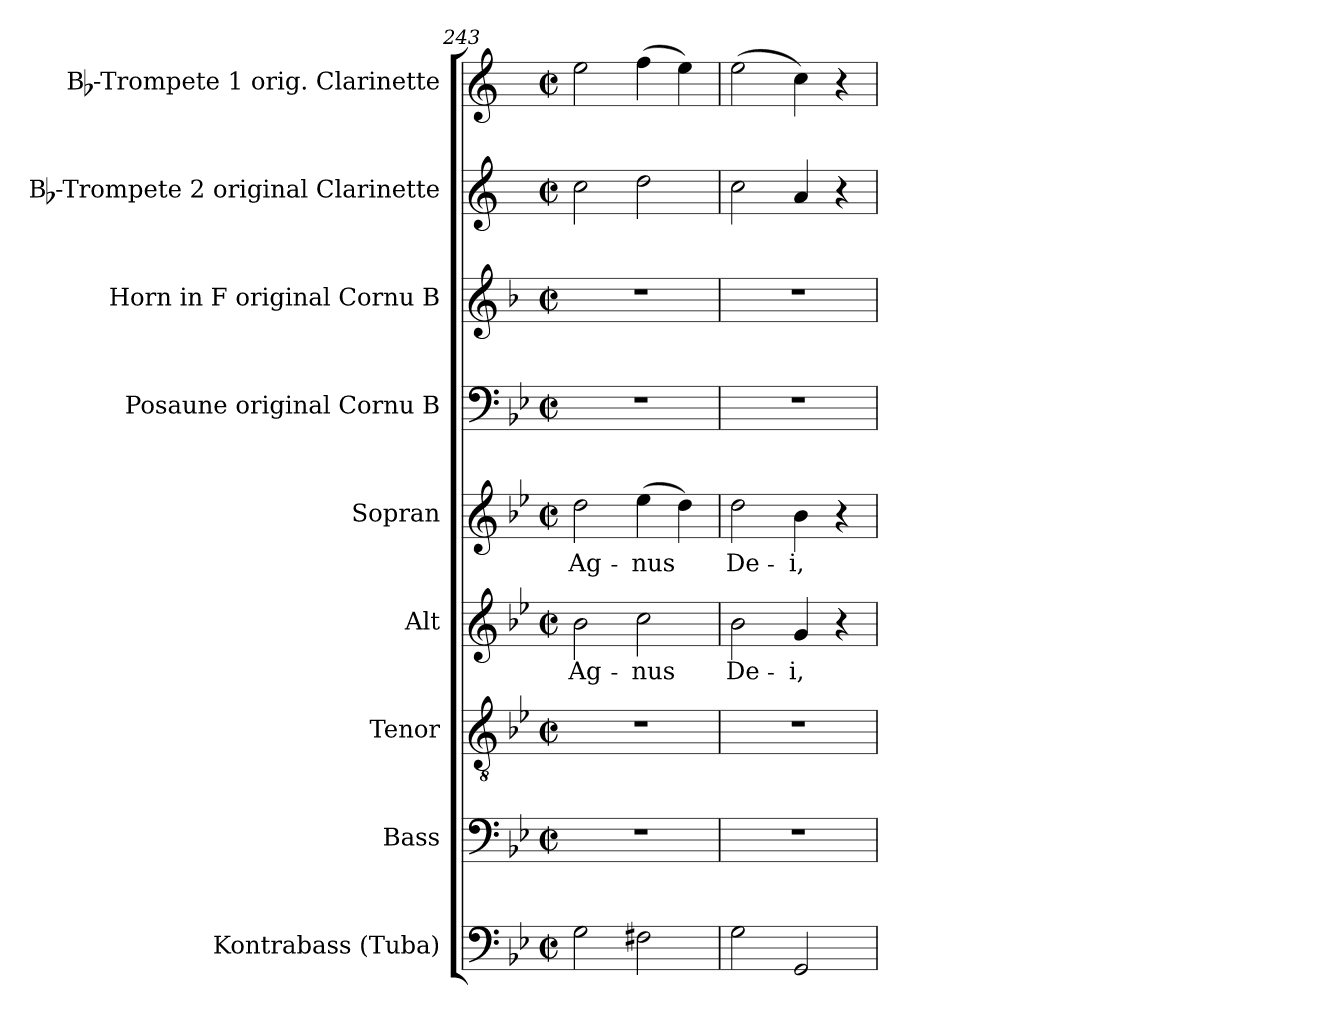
**kern	**kern	**kern	**kern	**text	**kern	**text	**kern	**kern	**kern	**kern
*part9	*part8	*part7	*part6	*part6	*part5	*part5	*part4	*part3	*part2	*part1
*staff9	*staff8	*staff7	*staff6	*staff6	*staff5	*staff5	*staff4	*staff3	*staff2	*staff1
*I"Kontrabass (Tuba)	*I"Bass	*I"Tenor	*I"Alt	*	*I"Sopran	*	*I"Posaune original Cornu B	*I"Horn in F original Cornu B	*I"Bb-Trompete 2 original Clarinette	*I"Bb-Trompete 1 orig. Clarinette
*I'Kb.	*I'B.	*I'T.	*I'A.	*	*I'S.	*	*I'Pos.	*I'Hrn.	*I'Bb Trp. 2	*I'Bb Trp. 1
*clefF4	*clefF4	*clefGv2	*clefG2	*	*clefG2	*	*clefF4	*clefG2	*clefG2	*clefG2
*ITrd7c12	*	*	*	*	*	*	*	*ITrd4c7	*ITrd1c2	*ITrd1c2
*k[b-e-]	*k[b-e-]	*k[b-e-]	*k[b-e-]	*	*k[b-e-]	*	*k[b-e-]	*k[b-e-]	*k[b-e-]	*k[b-e-]
*B-:	*B-:	*B-:	*B-:	*	*B-:	*	*B-:	*B-:	*B-:	*B-:
*M2/2	*M2/2	*M2/2	*M2/2	*	*M2/2	*	*M2/2	*M2/2	*M2/2	*M2/2
*met(c|)	*met(c|)	*met(c|)	*met(c|)	*	*met(c|)	*	*met(c|)	*met(c|)	*met(c|)	*met(c|)
=243	=243	=243	=243	=243	=243	=243	=243	=243	=243	=243
!	!	!	!	!LO:LY:b	!	!LO:LY:b	!	!	!	!
2GG\	1r	1r	2b-\	Ag-	2dd\	Ag-	1r	1r	2b-\	2dd\
!	!	!	!	!LO:LY:b	!	!LO:LY:b	!	!	!	!
2FF#X\	.	.	2cc\	-nus	(>4ee-\	-nus	.	.	2cc\	(>4ee-\
.	.	.	.	.	4dd\)	.	.	.	.	4dd\)
=244	=244	=244	=244	=244	=244	=244	=244	=244	=244	=244
!	!	!	!	!LO:LY:b	!	!LO:LY:b	!	!	!	!
2GG\	1r	1r	2b-\	De-	2dd\	De-	1r	1r	2b-\	(>2dd\
!	!	!	!	!LO:LY:b	!	!LO:LY:b	!	!	!	!
2GGG/	.	.	4g/	-i,	4b-\	-i,	.	.	4g/	4b-\)
.	.	.	4r	.	4r	.	.	.	4r	4r
=	=	=	=	=	=	=	=	=	=	=
*-	*-	*-	*-	*-	*-	*-	*-	*-	*-	*-
